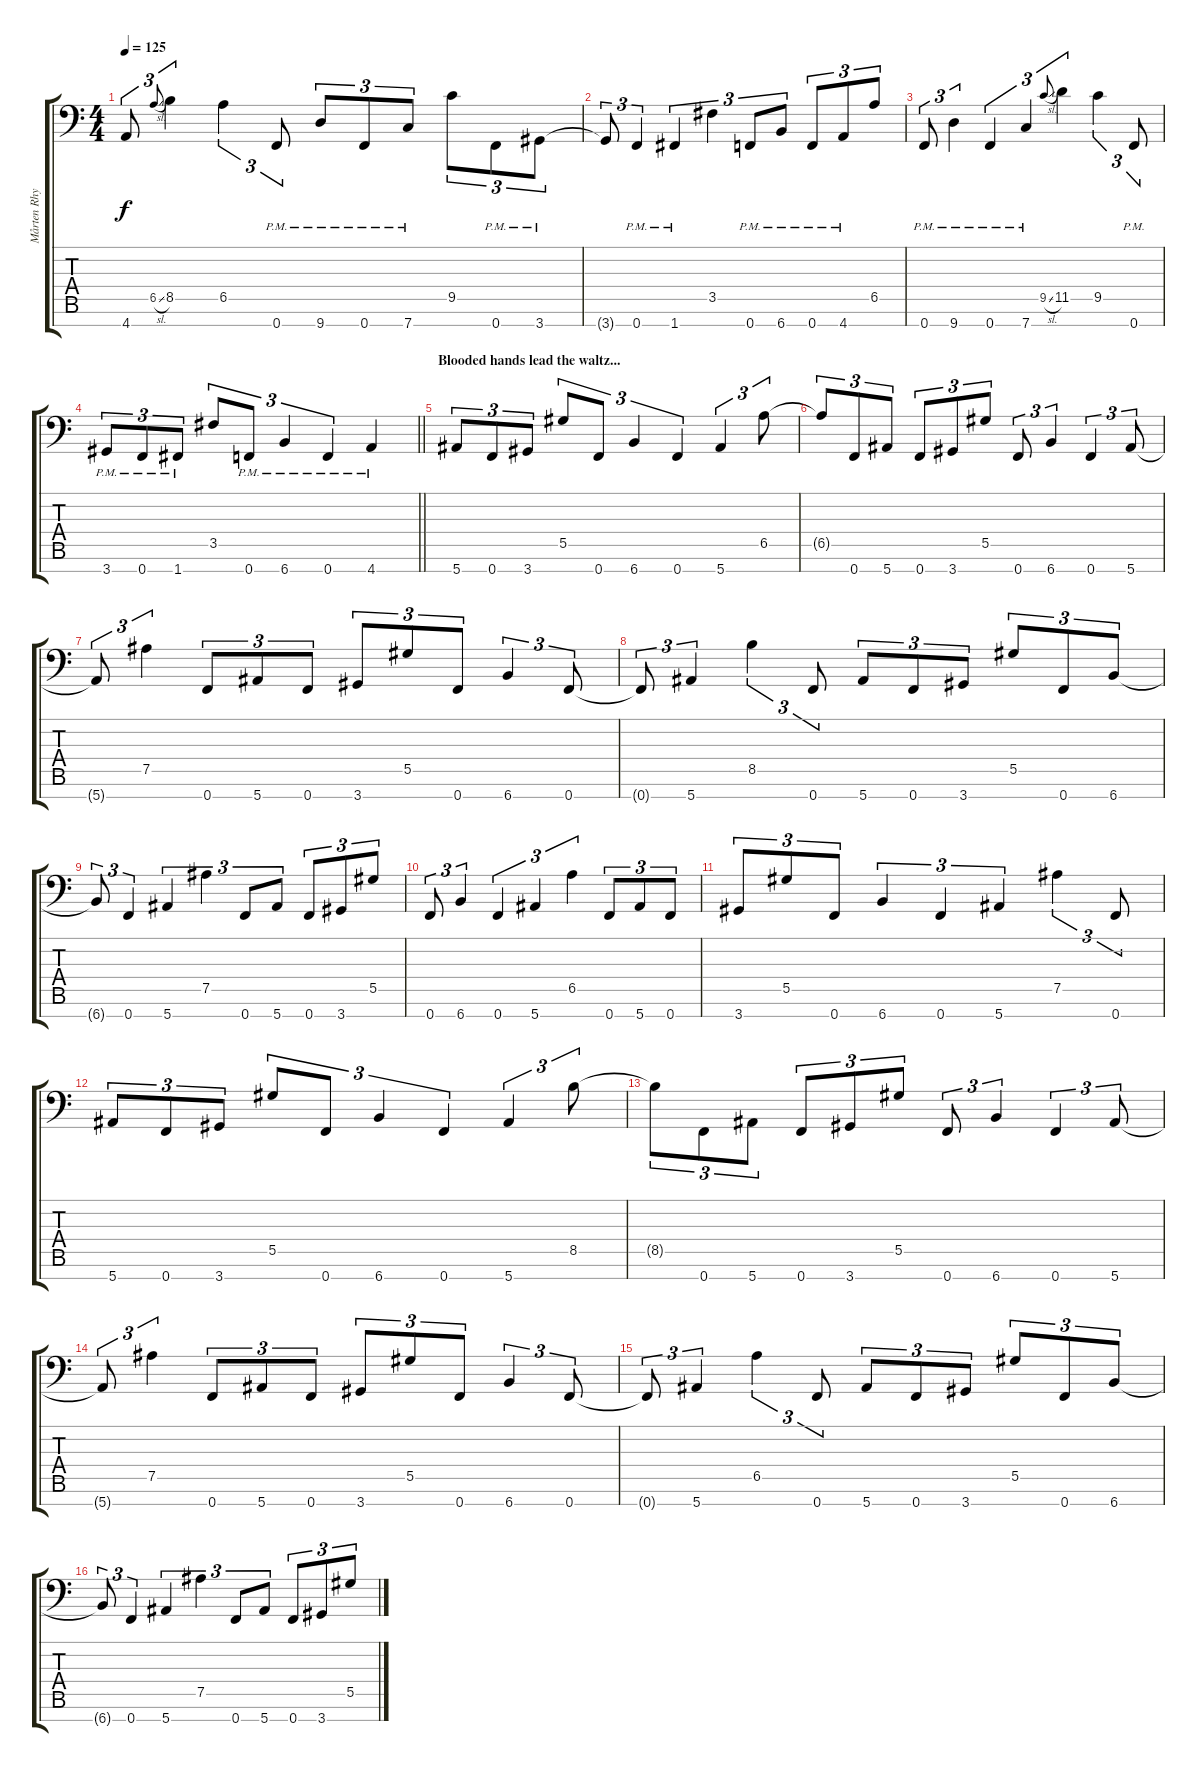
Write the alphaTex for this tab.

\track ("Mårten Rhythm" "Mårten Rhy") {instrument distortionguitar}
\staff {score tabs}
\tuning (Bb3 Gb3 Db3 Ab2 Eb2 Bb1 F1) {hide}
\ts (4 4)
\tempo 125
\clef f4
\ks c
4.7{t}.8{tu (3 2) dy f} 6.5{sl}.8{gr onbeat} 8.5.4{tu (3 2)} 6.5.4{tu (3 2)} 0.7{pm}.8{tu (3 2)} 9.7{pm}.8{tu (3 2)} 0.7{pm}.8{tu (3 2)} 7.7{pm}.8{tu (3 2)} 9.5.8{tu (3 2)} 0.7{pm}.8{tu (3 2)} 3.7{pm}.8{tu (3 2)} |
3.7{t}.8{tu (3 2)} 0.7{pm}.4{tu (3 2)} 1.7{pm}.4{tu (3 2)} 3.5.4{tu (3 2)} 0.7{pm}.8{tu (3 2)} 6.7{pm}.8{tu (3 2)} 0.7{pm}.8{tu (3 2)} 4.7{pm}.8{tu (3 2)} 6.5.8{tu (3 2)} |
0.7{pm}.8{tu (3 2)} 9.7{pm}.4{tu (3 2)} 0.7{pm}.4{tu (3 2)} 7.7{pm}.4{tu (3 2)} 9.5{sl}.8{gr onbeat} 11.5.4{tu (3 2)} 9.5.4{tu (3 2)} 0.7{pm}.8{tu (3 2)} |
\barLineRight lightlight
3.7{pm}.8{tu (3 2)} 0.7{pm}.8{tu (3 2)} 1.7{pm}.8{tu (3 2)} 3.5.8{tu (3 2)} 0.7{pm}.8{tu (3 2)} 6.7{pm}.4{tu (3 2)} 0.7{pm}.4{tu (3 2)} 4.7{pm}.4 |
\section ("" "Blooded hands lead the waltz...")
5.7.8{tu (3 2) volume 13 instrument distortionguitar} 0.7.8{tu (3 2)} 3.7.8{tu (3 2)} 5.5.8{tu (3 2)} 0.7.8{tu (3 2)} 6.7.4{tu (3 2)} 0.7.4{tu (3 2)} 5.7.4{tu (3 2)} 6.5.8{tu (3 2)} |
6.5{t}.8{tu (3 2)} 0.7.8{tu (3 2)} 5.7.8{tu (3 2)} 0.7.8{tu (3 2)} 3.7.8{tu (3 2)} 5.5.8{tu (3 2)} 0.7.8{tu (3 2)} 6.7.4{tu (3 2)} 0.7.4{tu (3 2)} 5.7.8{tu (3 2)} |
5.7{t}.8{tu (3 2)} 7.5.4{tu (3 2)} 0.7.8{tu (3 2)} 5.7.8{tu (3 2)} 0.7.8{tu (3 2)} 3.7.8{tu (3 2)} 5.5.8{tu (3 2)} 0.7.8{tu (3 2)} 6.7.4{tu (3 2)} 0.7.8{tu (3 2)} |
0.7{t}.8{tu (3 2)} 5.7.4{tu (3 2)} 8.5.4{tu (3 2)} 0.7.8{tu (3 2)} 5.7.8{tu (3 2)} 0.7.8{tu (3 2)} 3.7.8{tu (3 2)} 5.5.8{tu (3 2)} 0.7.8{tu (3 2)} 6.7.8{tu (3 2)} |
6.7{t}.8{tu (3 2)} 0.7.4{tu (3 2)} 5.7.4{tu (3 2)} 7.5.4{tu (3 2)} 0.7.8{tu (3 2)} 5.7.8{tu (3 2)} 0.7.8{tu (3 2)} 3.7.8{tu (3 2)} 5.5.8{tu (3 2)} |
0.7.8{tu (3 2)} 6.7.4{tu (3 2)} 0.7.4{tu (3 2)} 5.7.4{tu (3 2)} 6.5.4{tu (3 2)} 0.7.8{tu (3 2)} 5.7.8{tu (3 2)} 0.7.8{tu (3 2)} |
3.7.8{tu (3 2)} 5.5.8{tu (3 2)} 0.7.8{tu (3 2)} 6.7.4{tu (3 2)} 0.7.4{tu (3 2)} 5.7.4{tu (3 2)} 7.5.4{tu (3 2)} 0.7.8{tu (3 2)} |
5.7.8{tu (3 2)} 0.7.8{tu (3 2)} 3.7.8{tu (3 2)} 5.5.8{tu (3 2)} 0.7.8{tu (3 2)} 6.7.4{tu (3 2)} 0.7.4{tu (3 2)} 5.7.4{tu (3 2)} 8.5.8{tu (3 2)} |
8.5{t}.8{tu (3 2)} 0.7.8{tu (3 2)} 5.7.8{tu (3 2)} 0.7.8{tu (3 2)} 3.7.8{tu (3 2)} 5.5.8{tu (3 2)} 0.7.8{tu (3 2)} 6.7.4{tu (3 2)} 0.7.4{tu (3 2)} 5.7.8{tu (3 2)} |
5.7{t}.8{tu (3 2)} 7.5.4{tu (3 2)} 0.7.8{tu (3 2)} 5.7.8{tu (3 2)} 0.7.8{tu (3 2)} 3.7.8{tu (3 2)} 5.5.8{tu (3 2)} 0.7.8{tu (3 2)} 6.7.4{tu (3 2)} 0.7.8{tu (3 2)} |
0.7{t}.8{tu (3 2)} 5.7.4{tu (3 2)} 6.5.4{tu (3 2)} 0.7.8{tu (3 2)} 5.7.8{tu (3 2)} 0.7.8{tu (3 2)} 3.7.8{tu (3 2)} 5.5.8{tu (3 2)} 0.7.8{tu (3 2)} 6.7.8{tu (3 2)} |
6.7{t}.8{tu (3 2)} 0.7.4{tu (3 2)} 5.7.4{tu (3 2)} 7.5.4{tu (3 2)} 0.7.8{tu (3 2)} 5.7.8{tu (3 2)} 0.7.8{tu (3 2)} 3.7.8{tu (3 2)} 5.5.8{tu (3 2)}
